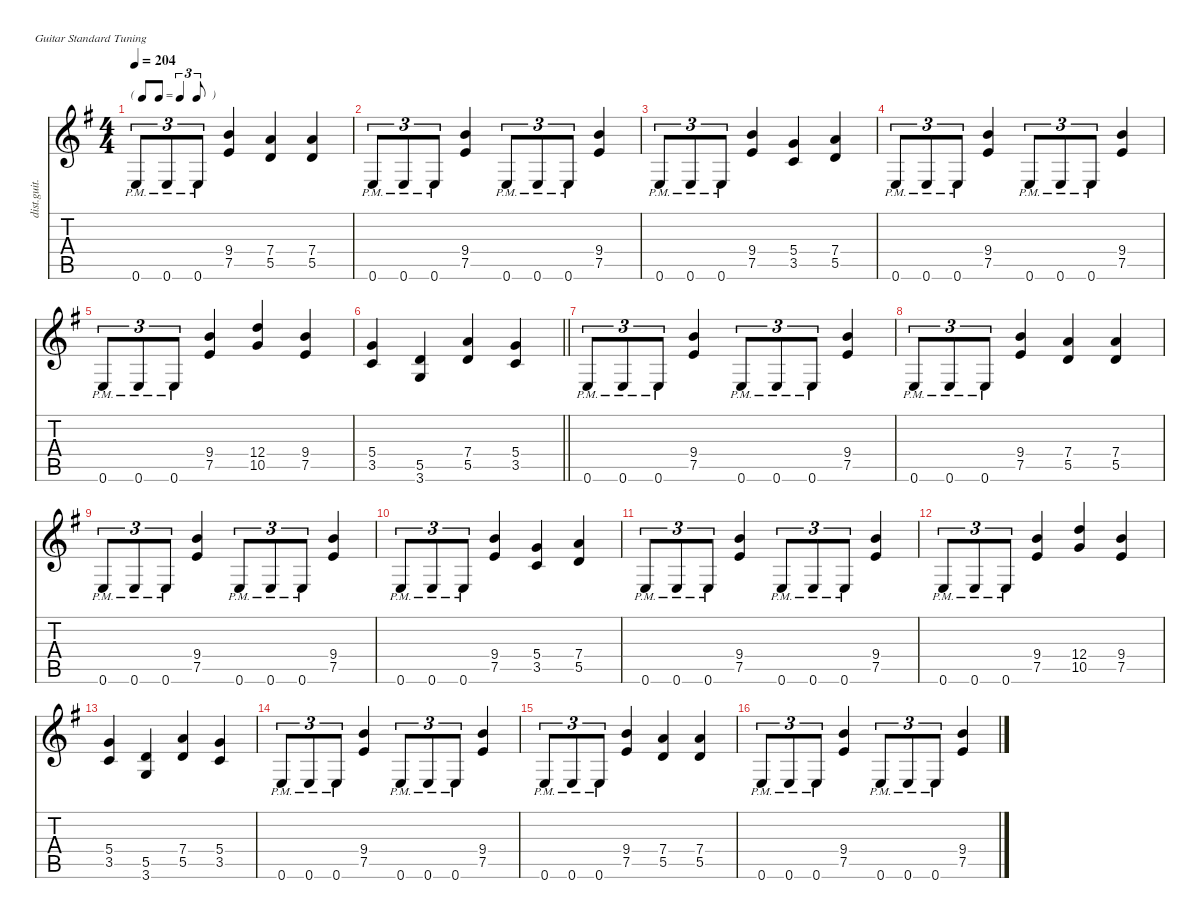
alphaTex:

\defaultSystemsLayout 4
\hideDynamics
\bracketExtendMode nobrackets
\otherSystemsTrackNameOrientation horizontal
\track ("Guitar 2" "dist.guit.") {defaultSystemsLayout 8 instrument distortionguitar}
\staff {score tabs}
\tuning (E4 B3 G3 D3 A2 E2)
\ts (4 4)
\tf triplet8th
\tempo 204
\clef g2
\ks eminor
0.6{pm acc forcenatural}.8{tu (3 2) dy f beam Up} 0.6{pm acc forcenatural}.8{tu (3 2) beam Up} 0.6{pm acc forcenatural}.8{tu (3 2) beam Up} (9.4{acc forcenatural} 7.5{acc forcenatural}).4{beam Up} (7.4{acc forcenatural} 5.5{acc forcenatural}).4{beam Up} (7.4{acc forcenatural} 5.5{acc forcenatural}).4{beam Up} |
0.6{pm acc forcenatural}.8{tu (3 2) beam Up} 0.6{pm acc forcenatural}.8{tu (3 2) beam Up} 0.6{pm acc forcenatural}.8{tu (3 2) beam Up} (9.4{acc forcenatural} 7.5{acc forcenatural}).4{beam Up} 0.6{pm acc forcenatural}.8{tu (3 2) beam Up} 0.6{pm acc forcenatural}.8{tu (3 2) beam Up} 0.6{pm acc forcenatural}.8{tu (3 2) beam Up} (9.4{acc forcenatural} 7.5{acc forcenatural}).4{beam Up} |
0.6{pm acc forcenatural}.8{tu (3 2) beam Up} 0.6{pm acc forcenatural}.8{tu (3 2) beam Up} 0.6{pm acc forcenatural}.8{tu (3 2) beam Up} (9.4{acc forcenatural} 7.5{acc forcenatural}).4{beam Up} (5.4{acc forcenatural} 3.5{acc forcenatural}).4{beam Up} (7.4{acc forcenatural} 5.5{acc forcenatural}).4{beam Up} |
0.6{pm acc forcenatural}.8{tu (3 2) beam Up} 0.6{pm acc forcenatural}.8{tu (3 2) beam Up} 0.6{pm acc forcenatural}.8{tu (3 2) beam Up} (9.4{acc forcenatural} 7.5{acc forcenatural}).4{beam Up} 0.6{pm acc forcenatural}.8{tu (3 2) beam Up} 0.6{pm acc forcenatural}.8{tu (3 2) beam Up} 0.6{pm acc forcenatural}.8{tu (3 2) beam Up} (9.4{acc forcenatural} 7.5{acc forcenatural}).4{beam Up} |
0.6{pm acc forcenatural}.8{tu (3 2) beam Up} 0.6{pm acc forcenatural}.8{tu (3 2) beam Up} 0.6{pm acc forcenatural}.8{tu (3 2) beam Up} (9.4{acc forcenatural} 7.5{acc forcenatural}).4{beam Up} (12.4{acc forcenatural} 10.5{acc forcenatural}).4{beam Up} (9.4{acc forcenatural} 7.5{acc forcenatural}).4{beam Up} |
\barLineRight lightlight
(5.4{acc forcenatural} 3.5{acc forcenatural}).4{beam Up} (5.5{acc forcenatural} 3.6{acc forcenatural}).4{beam Up} (7.4{acc forcenatural} 5.5{acc forcenatural}).4{beam Up} (5.4{acc forcenatural} 3.5{acc forcenatural}).4{beam Up} |
0.6{pm acc forcenatural}.8{tu (3 2) beam Up} 0.6{pm acc forcenatural}.8{tu (3 2) beam Up} 0.6{pm acc forcenatural}.8{tu (3 2) beam Up} (9.4{acc forcenatural} 7.5{acc forcenatural}).4{beam Up} 0.6{pm acc forcenatural}.8{tu (3 2) beam Up} 0.6{pm acc forcenatural}.8{tu (3 2) beam Up} 0.6{pm acc forcenatural}.8{tu (3 2) beam Up} (9.4{acc forcenatural} 7.5{acc forcenatural}).4{beam Up} |
0.6{pm acc forcenatural}.8{tu (3 2) beam Up} 0.6{pm acc forcenatural}.8{tu (3 2) beam Up} 0.6{pm acc forcenatural}.8{tu (3 2) beam Up} (9.4{acc forcenatural} 7.5{acc forcenatural}).4{beam Up} (7.4{acc forcenatural} 5.5{acc forcenatural}).4{beam Up} (7.4{acc forcenatural} 5.5{acc forcenatural}).4{beam Up} |
0.6{pm acc forcenatural}.8{tu (3 2) beam Up} 0.6{pm acc forcenatural}.8{tu (3 2) beam Up} 0.6{pm acc forcenatural}.8{tu (3 2) beam Up} (9.4{acc forcenatural} 7.5{acc forcenatural}).4{beam Up} 0.6{pm acc forcenatural}.8{tu (3 2) beam Up} 0.6{pm acc forcenatural}.8{tu (3 2) beam Up} 0.6{pm acc forcenatural}.8{tu (3 2) beam Up} (9.4{acc forcenatural} 7.5{acc forcenatural}).4{beam Up} |
0.6{pm acc forcenatural}.8{tu (3 2) beam Up} 0.6{pm acc forcenatural}.8{tu (3 2) beam Up} 0.6{pm acc forcenatural}.8{tu (3 2) beam Up} (9.4{acc forcenatural} 7.5{acc forcenatural}).4{beam Up} (5.4{acc forcenatural} 3.5{acc forcenatural}).4{beam Up} (7.4{acc forcenatural} 5.5{acc forcenatural}).4{beam Up} |
0.6{pm acc forcenatural}.8{tu (3 2) beam Up} 0.6{pm acc forcenatural}.8{tu (3 2) beam Up} 0.6{pm acc forcenatural}.8{tu (3 2) beam Up} (9.4{acc forcenatural} 7.5{acc forcenatural}).4{beam Up} 0.6{pm acc forcenatural}.8{tu (3 2) beam Up} 0.6{pm acc forcenatural}.8{tu (3 2) beam Up} 0.6{pm acc forcenatural}.8{tu (3 2) beam Up} (9.4{acc forcenatural} 7.5{acc forcenatural}).4{beam Up} |
0.6{pm acc forcenatural}.8{tu (3 2) beam Up} 0.6{pm acc forcenatural}.8{tu (3 2) beam Up} 0.6{pm acc forcenatural}.8{tu (3 2) beam Up} (9.4{acc forcenatural} 7.5{acc forcenatural}).4{beam Up} (12.4{acc forcenatural} 10.5{acc forcenatural}).4{beam Up} (9.4{acc forcenatural} 7.5{acc forcenatural}).4{beam Up} |
(5.4{acc forcenatural} 3.5{acc forcenatural}).4{beam Up} (5.5{acc forcenatural} 3.6{acc forcenatural}).4{beam Up} (7.4{acc forcenatural} 5.5{acc forcenatural}).4{beam Up} (5.4{acc forcenatural} 3.5{acc forcenatural}).4{beam Up} |
0.6{pm acc forcenatural}.8{tu (3 2) beam Up} 0.6{pm acc forcenatural}.8{tu (3 2) beam Up} 0.6{pm acc forcenatural}.8{tu (3 2) beam Up} (9.4{acc forcenatural} 7.5{acc forcenatural}).4{beam Up} 0.6{pm acc forcenatural}.8{tu (3 2) beam Up} 0.6{pm acc forcenatural}.8{tu (3 2) beam Up} 0.6{pm acc forcenatural}.8{tu (3 2) beam Up} (9.4{acc forcenatural} 7.5{acc forcenatural}).4{beam Up} |
0.6{pm acc forcenatural}.8{tu (3 2) beam Up} 0.6{pm acc forcenatural}.8{tu (3 2) beam Up} 0.6{pm acc forcenatural}.8{tu (3 2) beam Up} (9.4{acc forcenatural} 7.5{acc forcenatural}).4{beam Up} (7.4{acc forcenatural} 5.5{acc forcenatural}).4{beam Up} (7.4{acc forcenatural} 5.5{acc forcenatural}).4{beam Up} |
0.6{pm acc forcenatural}.8{tu (3 2) beam Up} 0.6{pm acc forcenatural}.8{tu (3 2) beam Up} 0.6{pm acc forcenatural}.8{tu (3 2) beam Up} (9.4{acc forcenatural} 7.5{acc forcenatural}).4{beam Up} 0.6{pm acc forcenatural}.8{tu (3 2) beam Up} 0.6{pm acc forcenatural}.8{tu (3 2) beam Up} 0.6{pm acc forcenatural}.8{tu (3 2) beam Up} (9.4{acc forcenatural} 7.5{acc forcenatural}).4{beam Up}
